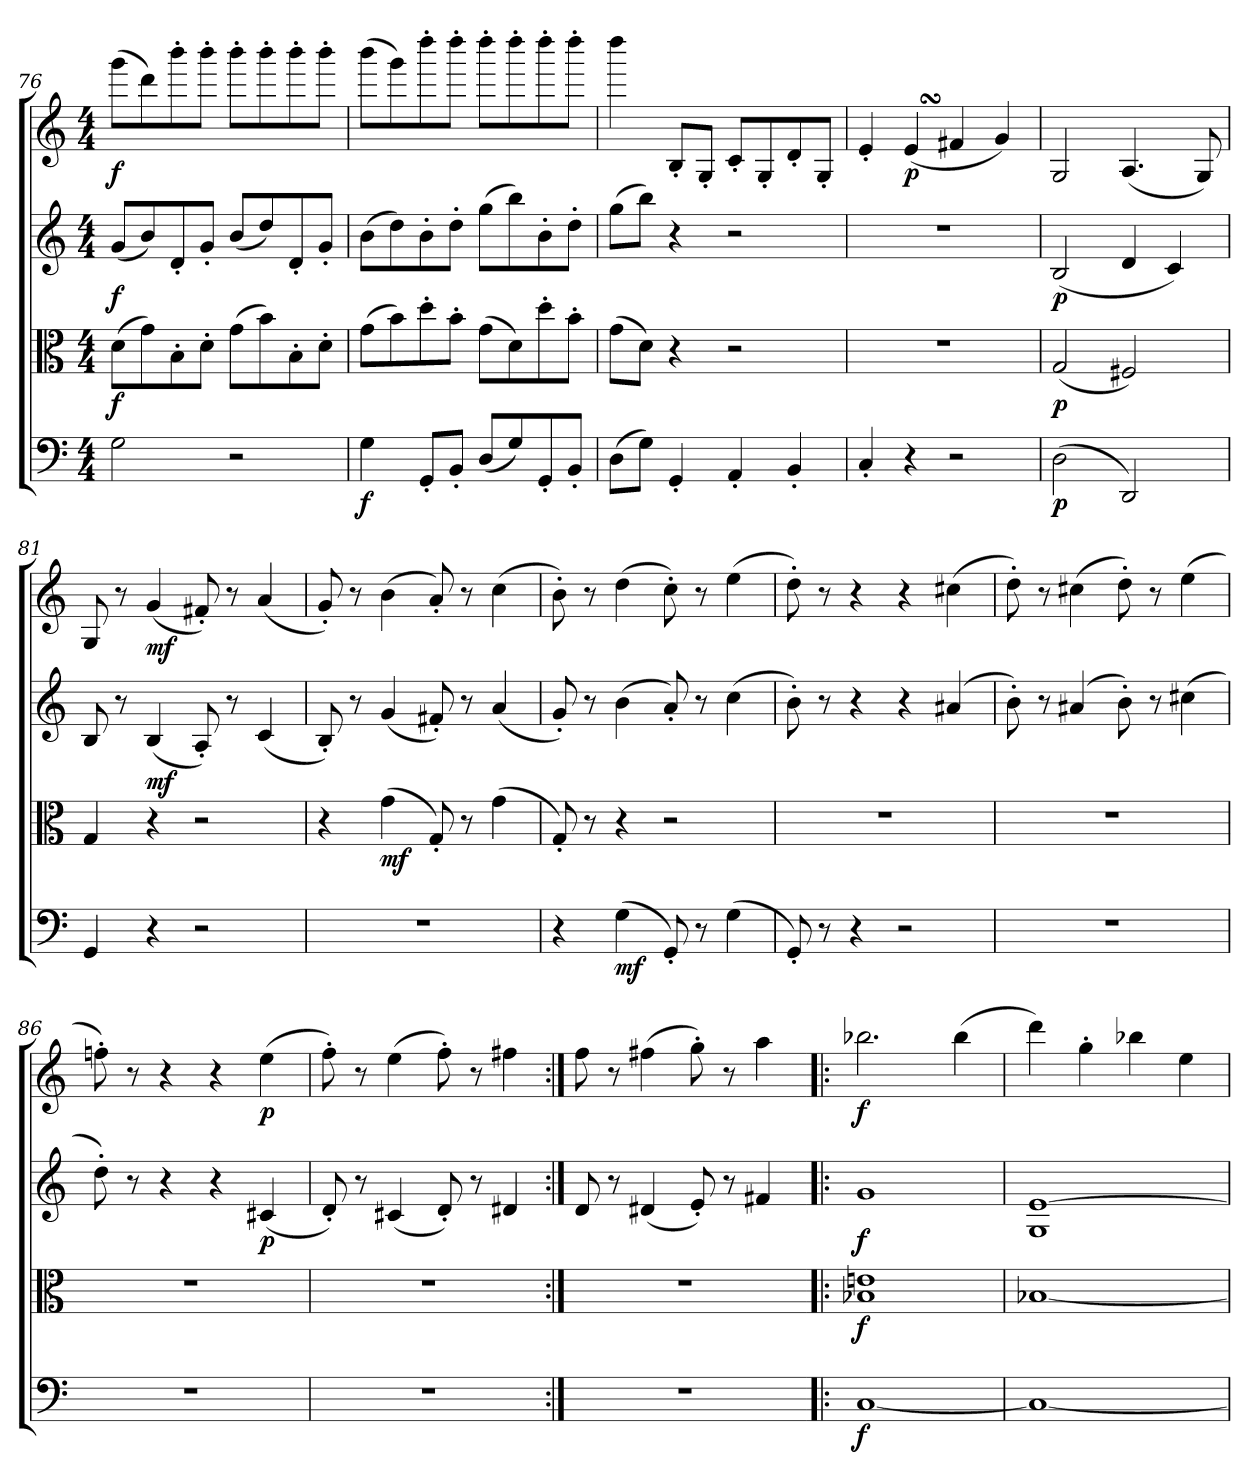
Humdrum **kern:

**kern	**dynam	**kern	**dynam	**kern	**dynam	**kern	**dynam
*part4	*part4	*part3	*part3	*part2	*part2	*part1	*part1
*staff4	*staff4	*staff3	*staff3	*staff2	*staff2	*staff1	*staff1
*clefF4	*	*clefC3	*	*clefG2	*	*clefG2	*
*k[]	*	*k[]	*	*k[]	*	*k[]	*
*C:	*	*C:	*	*C:	*	*C:	*
*M4/4	*	*M4/4	*	*M4/4	*	*M4/4	*
=76	=76	=76	=76	=76	=76	=76	=76
2G\	.	(8d\L	f	(8g/L	f	(8ggg\L	f
.	.	8g\)	.	8b/)	.	8ddd\)	.
.	.	8B'\	.	8d'/	.	8bbb'\	.
.	.	8d'\J	.	8g'/J	.	8bbb'\J	.
2r	.	(8g\L	.	(8b/L	.	8bbb'\L	.
.	.	8b\)	.	8dd/)	.	8bbb'\	.
.	.	8B'\	.	8d'/	.	8bbb'\	.
.	.	8d'\J	.	8g'/J	.	8bbb'\J	.
=77	=77	=77	=77	=77	=77	=77	=77
4G\	f	(8g\L	.	(8b\L	.	(8bbb\L	.
.	.	8b\)	.	8dd\)	.	8ggg\)	.
8GG'/L	.	8dd'\	.	8b'\	.	8dddd'\	.
8BB'/J	.	8b'\J	.	8dd'\J	.	8dddd'\J	.
(8D/L	.	(8g\L	.	(8gg\L	.	8dddd'\L	.
8G/)	.	8d\)	.	8bb\)	.	8dddd'\	.
8GG'/	.	8dd'\	.	8b'\	.	8dddd'\	.
8BB'/J	.	8b'\J	.	8dd'\J	.	8dddd'\J	.
=78	=78	=78	=78	=78	=78	=78	=78
(8D\L	.	(8g\L	.	(8gg\L	.	4dddd\	.
8G\J)	.	8d\J)	.	8bb\J)	.	.	.
4GG'/	.	4r	.	4r	.	8B'/L	.
.	.	.	.	.	.	8G'/J	.
4AA'/	.	2r	.	2r	.	8c'/L	.
.	.	.	.	.	.	8G'/	.
4BB'/	.	.	.	.	.	8d'/	.
.	.	.	.	.	.	8G'/J	.
=79	=79	=79	=79	=79	=79	=79	=79
4C'/	.	1r	.	1r	.	4e'/	.
4r	.	.	.	.	.	(4eSsS/	p
2r	.	.	.	.	.	4f#X/	.
.	.	.	.	.	.	4g/)	.
=80	=80	=80	=80	=80	=80	=80	=80
(2D\	p	(2G/	p	(2B/	p	2G/	.
2DD/)	.	2F#X/)	.	4d/	.	(4.A/	.
.	.	.	.	4c/)	.	.	.
.	.	.	.	.	.	8G/)	.
=81	=81	=81	=81	=81	=81	=81	=81
4GG/	.	4G/	.	8B/	.	8G/	.
.	.	.	.	8r	.	8r	.
4r	.	4r	.	(4B/	mf	(4g/	mf
2r	.	2r	.	8A'/)	.	8f#X'/)	.
.	.	.	.	8r	.	8r	.
.	.	.	.	(4c/	.	(4a/	.
=82	=82	=82	=82	=82	=82	=82	=82
1r	.	4r	.	8B'/)	.	8g'/)	.
.	.	.	.	8r	.	8r	.
.	.	(4g\	mf	(4g/	.	(4b\	.
.	.	8G'/)	.	8f#X'/)	.	8a'/)	.
.	.	8r	.	8r	.	8r	.
.	.	(4g\	.	(4a/	.	(4cc\	.
=83	=83	=83	=83	=83	=83	=83	=83
4r	.	8G'/)	.	8g'/)	.	8b'\)	.
.	.	8r	.	8r	.	8r	.
(4G\	mf	4r	.	(4b\	.	(4dd\	.
8GG'/)	.	2r	.	8a'/)	.	8cc'\)	.
8r	.	.	.	8r	.	8r	.
(4G\	.	.	.	(4cc\	.	(4ee\	.
=84	=84	=84	=84	=84	=84	=84	=84
8GG'/)	.	1r	.	8b'\)	.	8dd'\)	.
8r	.	.	.	8r	.	8r	.
4r	.	.	.	4r	.	4r	.
2r	.	.	.	4r	.	4r	.
.	.	.	.	(4a#X/	.	(4cc#X\	.
=85	=85	=85	=85	=85	=85	=85	=85
1r	.	1r	.	8b'\)	.	8dd'\)	.
.	.	.	.	8r	.	8r	.
.	.	.	.	(4a#X/	.	(4cc#X\	.
.	.	.	.	8b'\)	.	8dd'\)	.
.	.	.	.	8r	.	8r	.
.	.	.	.	(4cc#X\	.	(4ee\	.
=86	=86	=86	=86	=86	=86	=86	=86
1r	.	1r	.	8dd'\)	.	8ffn'\)	.
.	.	.	.	8r	.	8r	.
.	.	.	.	4r	.	4r	.
.	.	.	.	4r	.	4r	.
.	.	.	.	(4c#X/	p	(4ee\	p
=87a	=87a	=87a	=87a	=87a	=87a	=87a	=87a
1r	.	1r	.	8d'/)	.	8ff'\)	.
.	.	.	.	8r	.	8r	.
.	.	.	.	(4c#X/	.	(4ee\	.
.	.	.	.	8d'/)	.	8ff'\)	.
.	.	.	.	8r	.	8r	.
.	.	.	.	4d#X/	.	4ff#X\	.
=87b:|!	=87b:|!	=87b:|!	=87b:|!	=87b:|!	=87b:|!	=87b:|!	=87b:|!
1r	.	1r	.	8d/	.	8ff\	.
.	.	.	.	8r	.	8r	.
.	.	.	.	(4d#X/	.	(4ff#X\	.
.	.	.	.	8e'/)	.	8gg'\)	.
.	.	.	.	8r	.	8r	.
.	.	.	.	4f#X/	.	4aa\	.
=88!|:	=88!|:	=88!|:	=88!|:	=88!|:	=88!|:	=88!|:	=88!|:
[1C/	f	1B-X\ 1en\	f	1g/	f	2.bb-X\	f
.	.	.	.	.	.	(4bb-\	.
=89	=89	=89	=89	=89	=89	=89	=89
1C/_	.	[1B-X/	.	1G/ [1e/	.	4ddd\)	.
.	.	.	.	.	.	4gg'\	.
.	.	.	.	.	.	4bb-X\	.
.	.	.	.	.	.	4ee\	.
=	=	=	=	=	=	=	=
*-	*-	*-	*-	*-	*-	*-	*-
